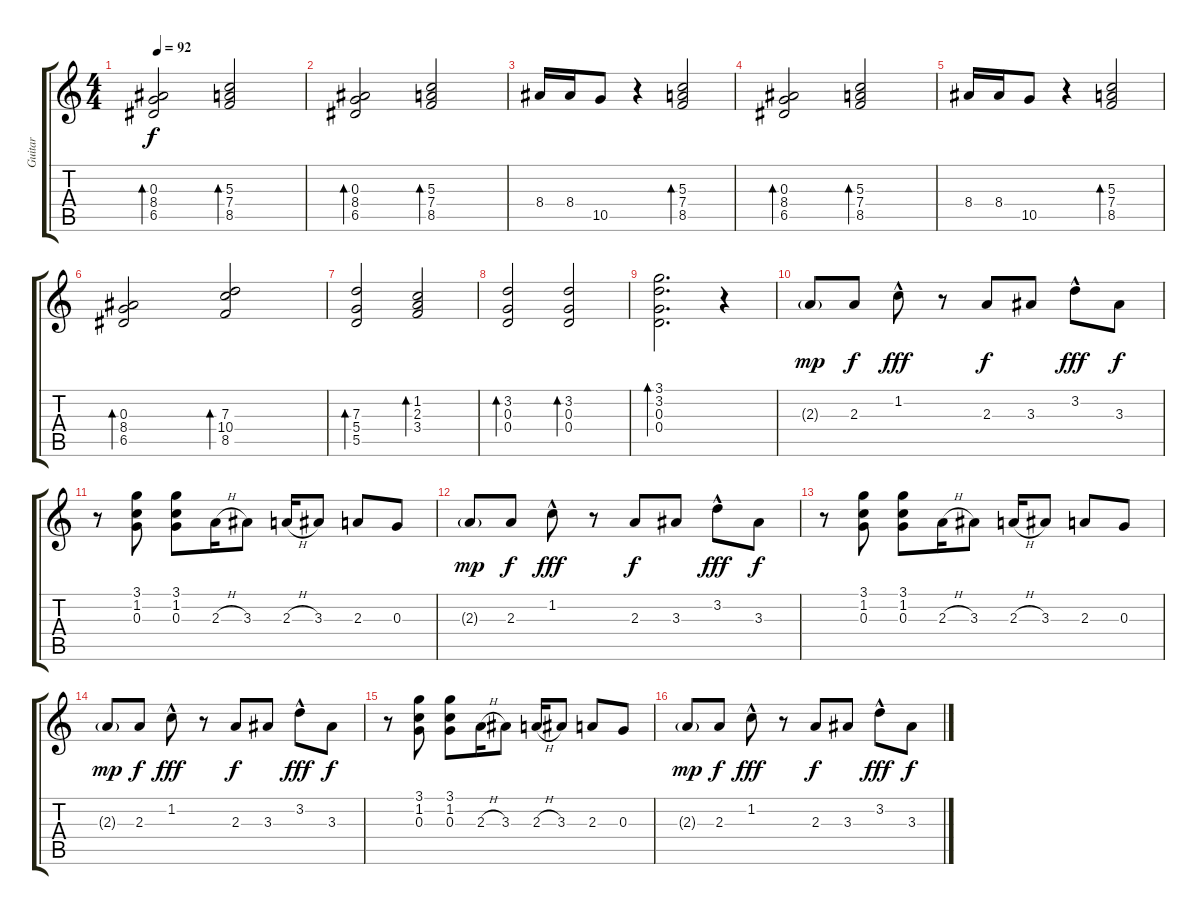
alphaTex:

\track ("Guitar" "Guitar") {instrument electricguitarjazz}
\staff {score tabs}
\tuning (E4 B3 G3 D3 A2 E2) {hide}
\ts (4 4)
\tempo 92
\clef g2
\ks c
(0.3 8.4 6.5).2{bd 120 dy f} (5.3 7.4 8.5).2{bd 120} |
(0.3 8.4 6.5).2{bd 120} (5.3 7.4 8.5).2{bd 120} |
8.4.16 8.4.16 10.5.8 r.4 (5.3 7.4 8.5).2{bd 120} |
(0.3 8.4 6.5).2{bd 120} (5.3 7.4 8.5).2{bd 120} |
8.4.16 8.4.16 10.5.8 r.4 (5.3 7.4 8.5).2{bd 120} |
(0.3 8.4 6.5).2{bd 240} (7.3 10.4 8.5).2{bd 240} |
(7.3 5.4 5.5).2{bd 240} (1.2 2.3 3.4).2{bd 240} |
(3.2 0.3 0.4).2{bd 240} (3.2 0.3 0.4).2{bd 240} |
(3.1 3.2 0.3 0.4).2{d bd 120} r.4 |
2.3{g}.8{dy mp} 2.3.8{dy f} 1.2{hac}.8{dy fff} r.8 2.3.8{dy f} 3.3.8 3.2{hac}.8{dy fff} 3.3.8{dy f} |
r.8 (3.1 1.2 0.3).8 (3.1 1.2 0.3).8 2.3{h}.16 3.3.8 2.3{h}.16 3.3.8 2.3.8 0.3.8 |
2.3{g}.8{dy mp} 2.3.8{dy f} 1.2{hac}.8{dy fff} r.8 2.3.8{dy f} 3.3.8 3.2{hac}.8{dy fff} 3.3.8{dy f} |
r.8 (3.1 1.2 0.3).8 (3.1 1.2 0.3).8 2.3{h}.16 3.3.8 2.3{h}.16 3.3.8 2.3.8 0.3.8 |
2.3{g}.8{dy mp} 2.3.8{dy f} 1.2{hac}.8{dy fff} r.8 2.3.8{dy f} 3.3.8 3.2{hac}.8{dy fff} 3.3.8{dy f} |
r.8 (3.1 1.2 0.3).8 (3.1 1.2 0.3).8 2.3{h}.16 3.3.8 2.3{h}.16 3.3.8 2.3.8 0.3.8 |
2.3{g}.8{dy mp} 2.3.8{dy f} 1.2{hac}.8{dy fff} r.8 2.3.8{dy f} 3.3.8 3.2{hac}.8{dy fff} 3.3.8{dy f}
